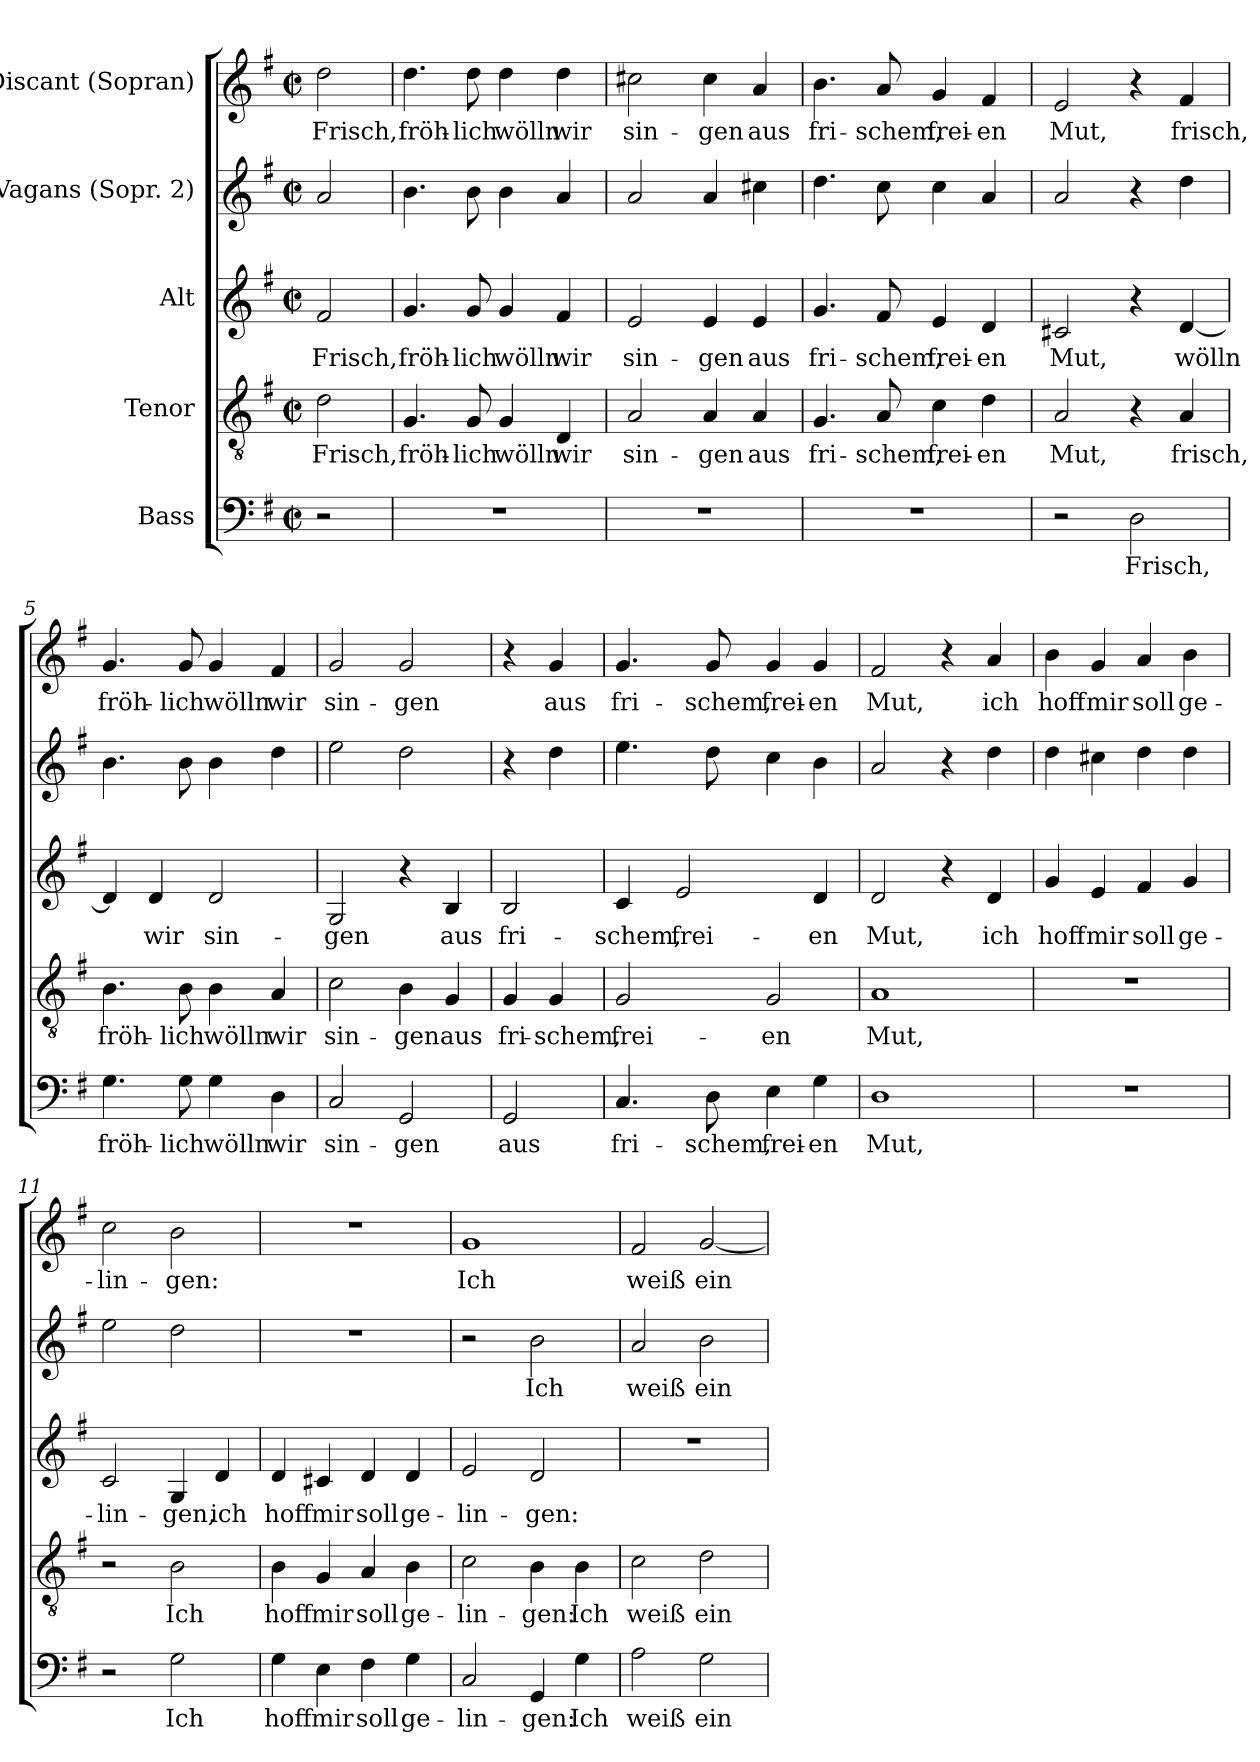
**kern	**text	**kern	**text	**kern	**text	**kern	**text	**kern	**text
*part5	*part5	*part4	*part4	*part3	*part3	*part2	*part2	*part1	*part1
*staff5	*staff5	*staff4	*staff4	*staff3	*staff3	*staff2	*staff2	*staff1	*staff1
*I"Bass	*	*I"Tenor	*	*I"Alt	*	*I"Vagans (Sopr. 2)	*	*I"Discant (Sopran)	*
*clefF4	*	*clefGv2	*	*clefG2	*	*clefG2	*	*clefG2	*
*k[f#]	*	*k[f#]	*	*k[f#]	*	*k[f#]	*	*k[f#]	*
*M2/2	*	*M2/2	*	*M2/2	*	*M2/2	*	*M2/2	*
*met(c|)	*	*met(c|)	*	*met(c|)	*	*met(c|)	*	*met(c|)	*
*MM144	*	*MM144	*	*MM144	*	*MM144	*	*MM144	*
=	=	=	=	=	=	=	=	=	=
!	!	!	!LO:LY:b	!	!LO:LY:b	!	!	!	!LO:LY:b
2r	.	2d\	Frisch,	2f#/	Frisch,	2a/	.	2dd\	Frisch,
=1	=1	=1	=1	=1	=1	=1	=1	=1	=1
!	!	!	!LO:LY:b	!	!LO:LY:b	!	!	!	!LO:LY:b
1r	.	4.G/	fröh-	4.g/	fröh-	4.b\	.	4.dd\	fröh-
!	!	!	!LO:LY:b	!	!LO:LY:b	!	!	!	!LO:LY:b
.	.	8G/	-lich	8g/	-lich	8b\	.	8dd\	-lich
!	!	!	!LO:LY:b	!	!LO:LY:b	!	!	!	!LO:LY:b
.	.	4G/	wölln	4g/	wölln	4b\	.	4dd\	wölln
!	!	!	!LO:LY:b	!	!LO:LY:b	!	!	!	!LO:LY:b
.	.	4D/	wir	4f#/	wir	4a/	.	4dd\	wir
=2	=2	=2	=2	=2	=2	=2	=2	=2	=2
!	!	!	!LO:LY:b	!	!LO:LY:b	!	!	!	!LO:LY:b
1r	.	2A/	sin-	2e/	sin-	2a/	.	2cc#X\	sin-
!	!	!	!LO:LY:b	!	!LO:LY:b	!	!	!	!LO:LY:b
.	.	4A/	-gen	4e/	-gen	4a/	.	4cc#\	-gen
!	!	!	!LO:LY:b	!	!LO:LY:b	!	!	!	!LO:LY:b
.	.	4A/	aus	4e/	aus	4cc#X\	.	4a/	aus
=3	=3	=3	=3	=3	=3	=3	=3	=3	=3
!	!	!	!LO:LY:b	!	!LO:LY:b	!	!	!	!LO:LY:b
1r	.	4.G/	fri-	4.g/	fri-	4.dd\	.	4.b\	fri-
!	!	!	!LO:LY:b	!	!LO:LY:b	!	!	!	!LO:LY:b
.	.	8A/	-schem,	8f#/	-schem,	8cc\	.	8a/	-schem,
!	!	!	!LO:LY:b	!	!LO:LY:b	!	!	!	!LO:LY:b
.	.	4c\	frei-	4e/	frei-	4cc\	.	4g/	frei-
!	!	!	!LO:LY:b	!	!LO:LY:b	!	!	!	!LO:LY:b
.	.	4d\	-en	4d/	-en	4a/	.	4f#/	-en
!!LO:LB:g=z
=4	=4	=4	=4	=4	=4	=4	=4	=4	=4
!	!	!	!LO:LY:b	!	!LO:LY:b	!	!	!	!LO:LY:b
2r	.	2A/	Mut,	2c#X/	Mut,	2a/	.	2e/	Mut,
!	!LO:LY:b	!	!	!	!	!	!	!	!
2D\	Frisch,	4r	.	4r	.	4r	.	4r	.
!	!	!	!LO:LY:b	!	!LO:LY:b	!	!	!	!LO:LY:b
.	.	4A/	frisch,	[4d/	wölln	4dd\	.	4f#/	frisch,
=5	=5	=5	=5	=5	=5	=5	=5	=5	=5
!	!LO:LY:b	!	!LO:LY:b	!	!	!	!	!	!LO:LY:b
4.G\	fröh-	4.B\	fröh-	4d/]	.	4.b\	.	4.g/	fröh-
!	!	!	!	!	!LO:LY:b	!	!	!	!
.	.	.	.	4d/	wir	.	.	.	.
!	!LO:LY:b	!	!LO:LY:b	!	!	!	!	!	!LO:LY:b
8G\	-lich	8B\	-lich	.	.	8b\	.	8g/	-lich
!	!LO:LY:b	!	!LO:LY:b	!	!LO:LY:b	!	!	!	!LO:LY:b
4G\	wölln	4B\	wölln	2d/	sin-	4b\	.	4g/	wölln
!	!LO:LY:b	!	!LO:LY:b	!	!	!	!	!	!LO:LY:b
4D\	wir	4A/	wir	.	.	4dd\	.	4f#/	wir
=6	=6	=6	=6	=6	=6	=6	=6	=6	=6
!	!LO:LY:b	!	!LO:LY:b	!	!LO:LY:b	!	!	!	!LO:LY:b
2C/	sin-	2c\	sin-	2G/	-gen	2ee\	.	2g/	sin-
!	!LO:LY:b	!	!LO:LY:b	!	!	!	!	!	!LO:LY:b
2GG/	-gen	4B\	-gen	4r	.	2dd\	.	2g/	-gen
!	!	!	!LO:LY:b	!	!LO:LY:b	!	!	!	!
.	.	4G/	aus	4B/	aus	.	.	.	.
=7	=7	=7	=7	=7	=7	=7	=7	=7	=7
!	!LO:LY:b	!	!LO:LY:b	!	!LO:LY:b	!	!	!	!
2GG/	aus	4G/	fri-	2B/	fri-	4r	.	4r	.
!	!	!	!LO:LY:b	!	!	!	!	!	!LO:LY:b
.	.	4G/	-schem,	.	.	4dd\	.	4g/	aus
!!LO:LB:g=z
=8	=8	=8	=8	=8	=8	=8	=8	=8	=8
!	!LO:LY:b	!	!LO:LY:b	!	!LO:LY:b	!	!	!	!LO:LY:b
4.C/	fri-	2G/	frei-	4c/	-schem,	4.ee\	.	4.g/	fri-
!	!	!	!	!	!LO:LY:b	!	!	!	!
.	.	.	.	2e/	frei-	.	.	.	.
!	!LO:LY:b	!	!	!	!	!	!	!	!LO:LY:b
8D\	-schem,	.	.	.	.	8dd\	.	8g/	-schem,
!	!LO:LY:b	!	!LO:LY:b	!	!	!	!	!	!LO:LY:b
4E\	frei-	2G/	-en	.	.	4cc\	.	4g/	frei-
!	!LO:LY:b	!	!	!	!LO:LY:b	!	!	!	!LO:LY:b
4G\	-en	.	.	4d/	-en	4b\	.	4g/	-en
=9	=9	=9	=9	=9	=9	=9	=9	=9	=9
!	!LO:LY:b	!	!LO:LY:b	!	!LO:LY:b	!	!	!	!LO:LY:b
1D	Mut,	1A	Mut,	2d/	Mut,	2a/	.	2f#/	Mut,
.	.	.	.	4r	.	4r	.	4r	.
!	!	!	!	!	!LO:LY:b	!	!	!	!LO:LY:b
.	.	.	.	4d/	ich	4dd\	.	4a/	ich
=10	=10	=10	=10	=10	=10	=10	=10	=10	=10
!	!	!	!	!	!LO:LY:b	!	!	!	!LO:LY:b
1r	.	1r	.	4g/	hoff	4dd\	.	4b\	hoff
!	!	!	!	!	!LO:LY:b	!	!	!	!LO:LY:b
.	.	.	.	4e/	mir	4cc#X\	.	4g/	mir
!	!	!	!	!	!LO:LY:b	!	!	!	!LO:LY:b
.	.	.	.	4f#/	soll	4dd\	.	4a/	soll
!	!	!	!	!	!LO:LY:b	!	!	!	!LO:LY:b
.	.	.	.	4g/	ge-	4dd\	.	4b\	ge-
=11	=11	=11	=11	=11	=11	=11	=11	=11	=11
!	!	!	!	!	!LO:LY:b	!	!	!	!LO:LY:b
2r	.	2r	.	2c/	-lin-	2ee\	.	2cc\	-lin-
!	!LO:LY:b	!	!LO:LY:b	!	!LO:LY:b	!	!	!	!LO:LY:b
2G\	Ich	2B\	Ich	4G/	-gen,	2dd\	.	2b\	-gen:
!	!	!	!	!	!LO:LY:b	!	!	!	!
.	.	.	.	4d/	ich	.	.	.	.
!!LO:PB:g=z
=12	=12	=12	=12	=12	=12	=12	=12	=12	=12
!	!LO:LY:b	!	!LO:LY:b	!	!LO:LY:b	!	!	!	!
4G\	hoff	4B\	hoff	4d/	hoff	1r	.	1r	.
!	!LO:LY:b	!	!LO:LY:b	!	!LO:LY:b	!	!	!	!
4E\	mir	4G/	mir	4c#X/	mir	.	.	.	.
!	!LO:LY:b	!	!LO:LY:b	!	!LO:LY:b	!	!	!	!
4F#\	soll	4A/	soll	4d/	soll	.	.	.	.
!	!LO:LY:b	!	!LO:LY:b	!	!LO:LY:b	!	!	!	!
4G\	ge-	4B\	ge-	4d/	ge-	.	.	.	.
=13	=13	=13	=13	=13	=13	=13	=13	=13	=13
!	!LO:LY:b	!	!LO:LY:b	!	!LO:LY:b	!	!	!	!LO:LY:b
2C/	-lin-	2c\	-lin-	2e/	-lin-	2r	.	1g	Ich
!	!LO:LY:b	!	!LO:LY:b	!	!LO:LY:b	!	!LO:LY:b	!	!
4GG/	-gen:	4B\	-gen:	2d/	-gen:	2b\	Ich	.	.
!	!LO:LY:b	!	!LO:LY:b	!	!	!	!	!	!
4G\	Ich	4B\	Ich	.	.	.	.	.	.
=14	=14	=14	=14	=14	=14	=14	=14	=14	=14
!	!LO:LY:b	!	!LO:LY:b	!	!	!	!LO:LY:b	!	!LO:LY:b
2A\	weiß	2c\	weiß	1r	.	2a/	weiß	2f#/	weiß
!	!LO:LY:b	!	!LO:LY:b	!	!	!	!LO:LY:b	!	!LO:LY:b
2G\	ein	2d\	ein	.	.	2b\	ein	[2g/	ein
=	=	=	=	=	=	=	=	=	=
*-	*-	*-	*-	*-	*-	*-	*-	*-	*-
